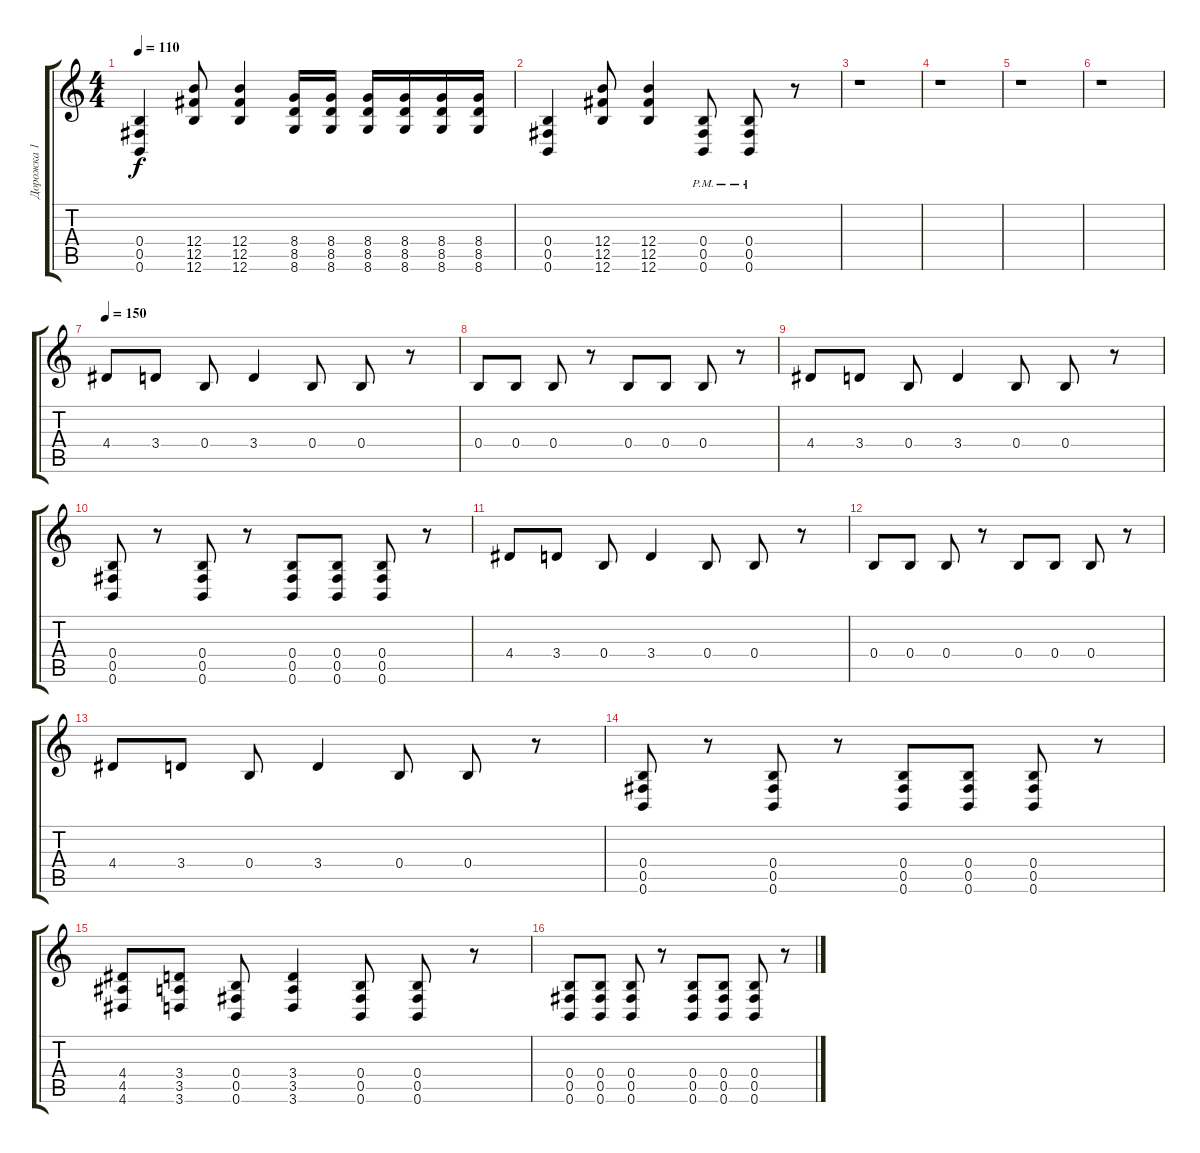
\track ("Дорожка 1" "Дорожка 1") {instrument distortionguitar}
\staff {score tabs}
\tuning (Db4 Ab3 E3 B2 Gb2 B1) {hide}
\ts (4 4)
\tempo 110
\clef g2
\ks c
(0.4 0.5 0.6).4{dy f} (12.4 12.5 12.6).8 (12.4 12.5 12.6).4 (8.4 8.5 8.6).16 (8.4 8.5 8.6).16 (8.4 8.5 8.6).16 (8.4 8.5 8.6).16 (8.4 8.5 8.6).16 (8.4 8.5 8.6).16 |
(0.4 0.5 0.6).4 (12.4 12.5 12.6).8 (12.4 12.5 12.6).4 (0.4 0.5{pm} 0.6).8 (0.4 0.5{pm} 0.6).8 r.8 |
r.1 |
r.1 |
r.1 |
r.1 |
\tempo 150
4.4.8 3.4.8 0.4.8 3.4.4 0.4.8 0.4.8 r.8 |
0.4.8 0.4.8 0.4.8 r.8 0.4.8 0.4.8 0.4.8 r.8 |
4.4.8 3.4.8 0.4.8 3.4.4 0.4.8 0.4.8 r.8 |
(0.4 0.5 0.6).8 r.8 (0.4 0.5 0.6).8 r.8 (0.4 0.5 0.6).8 (0.4 0.5 0.6).8 (0.4 0.5 0.6).8 r.8 |
4.4.8 3.4.8 0.4.8 3.4.4 0.4.8 0.4.8 r.8 |
0.4.8 0.4.8 0.4.8 r.8 0.4.8 0.4.8 0.4.8 r.8 |
4.4.8 3.4.8 0.4.8 3.4.4 0.4.8 0.4.8 r.8 |
(0.4 0.5 0.6).8 r.8 (0.4 0.5 0.6).8 r.8 (0.4 0.5 0.6).8 (0.4 0.5 0.6).8 (0.4 0.5 0.6).8 r.8 |
(4.4 4.5 4.6).8 (3.4 3.5 3.6).8 (0.4 0.5 0.6).8 (3.4 3.5 3.6).4 (0.4 0.5 0.6).8 (0.4 0.5 0.6).8 r.8 |
(0.4 0.5 0.6).8 (0.4 0.5 0.6).8 (0.4 0.5 0.6).8 r.8 (0.4 0.5 0.6).8 (0.4 0.5 0.6).8 (0.4 0.5 0.6).8 r.8
